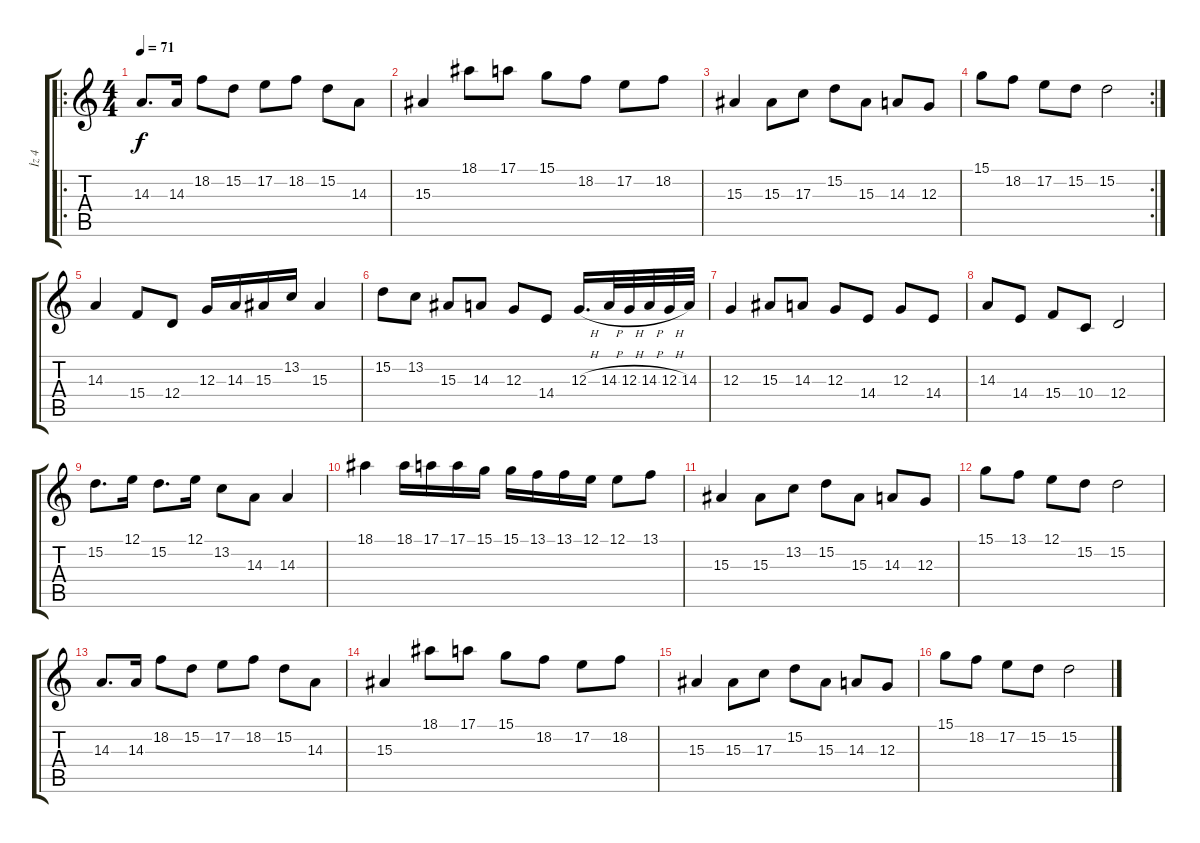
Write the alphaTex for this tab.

\track ("İz 4" "İz 4") {instrument flute}
\staff {score tabs}
\tuning (E4 B3 G3 D3 A2 E2) {hide}
\ro
\ts (4 4)
\tempo 71
\clef g2
\ks c
14.3.8{d dy f} 14.3.16 18.2.8 15.2.8 17.2.8 18.2.8 15.2.8 14.3.8 |
15.3.4 18.1.8 17.1.8 15.1.8 18.2.8 17.2.8 18.2.8 |
15.3.4 15.3.8 17.3.8 15.2.8 15.3.8 14.3.8 12.3.8 |
\rc 2
15.1.8 18.2.8 17.2.8 15.2.8 15.2.2 |
14.3.4 15.4.8 12.4.8 12.3.16 14.3.16 15.3.16 13.2.16 15.3.4 |
15.2.8 13.2.8 15.3.8 14.3.8 12.3.8 14.4.8 12.3{h}.16{d} 14.3{h}.32 12.3{h}.32 14.3{h}.32 12.3{h}.32 14.3.32 |
12.3.4 15.3.8 14.3.8 12.3.8 14.4.8 12.3.8 14.4.8 |
14.3.8 14.4.8 15.4.8 10.4.8 12.4.2 |
15.2.8{d} 12.1.16 15.2.8{d} 12.1.16 13.2.8 14.3.8 14.3.4 |
18.1.4 18.1.16 17.1.16 17.1.16 15.1.16 15.1.16 13.1.16 13.1.16 12.1.16 12.1.8 13.1.8 |
15.3.4 15.3.8 13.2.8 15.2.8 15.3.8 14.3.8 12.3.8 |
15.1.8 13.1.8 12.1.8 15.2.8 15.2.2 |
14.3.8{d} 14.3.16 18.2.8 15.2.8 17.2.8 18.2.8 15.2.8 14.3.8 |
15.3.4 18.1.8 17.1.8 15.1.8 18.2.8 17.2.8 18.2.8 |
15.3.4 15.3.8 17.3.8 15.2.8 15.3.8 14.3.8 12.3.8 |
15.1.8 18.2.8 17.2.8 15.2.8 15.2.2
